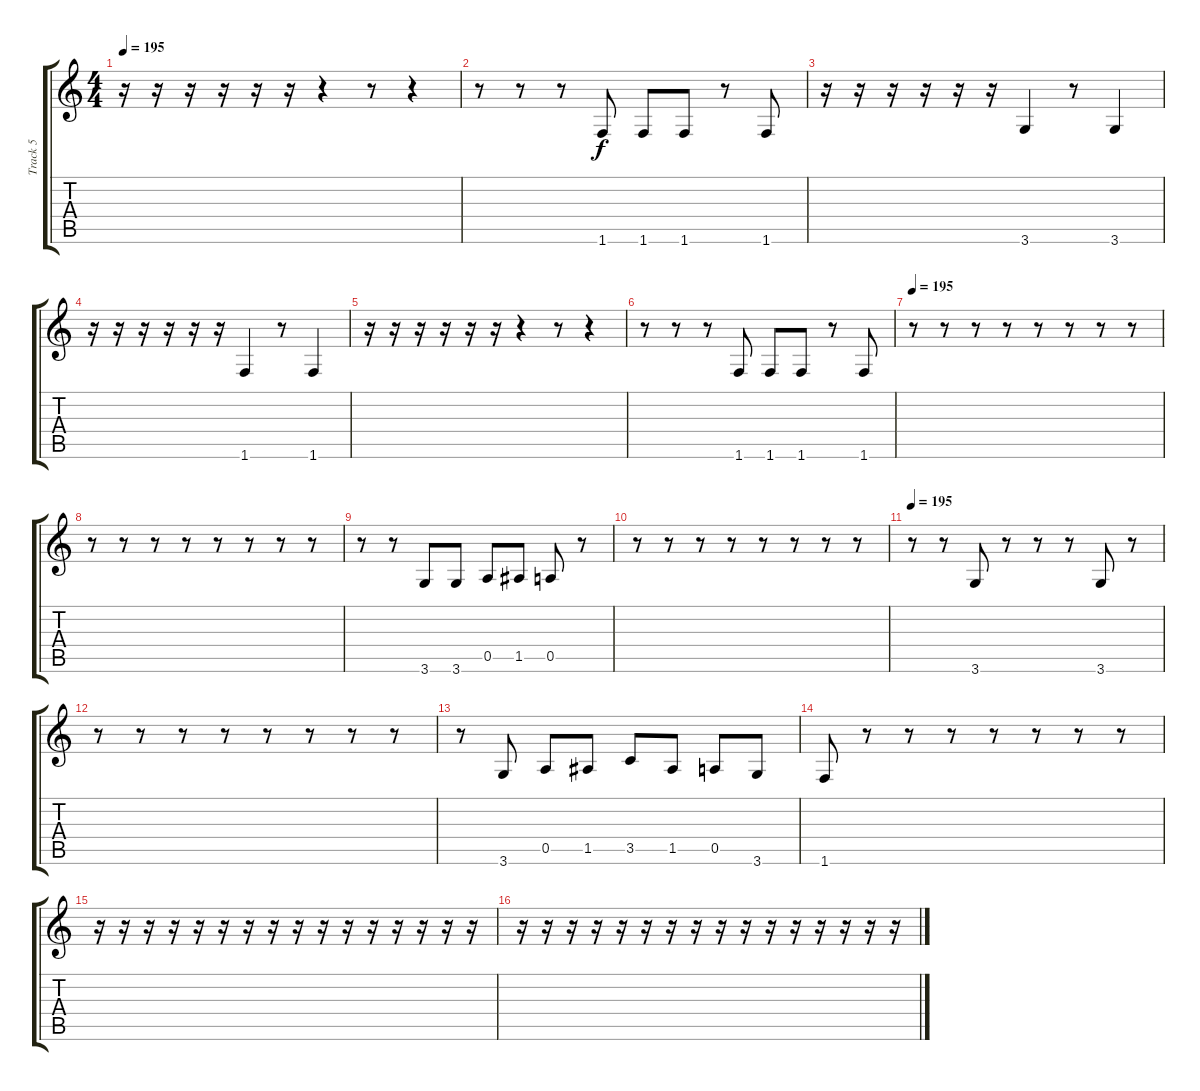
\track ("Track 5" "Track 5") {instrument electricbasspick}
\staff {score tabs}
\tuning (E4 B3 G3 D3 A2 E2) {hide}
\ts (4 4)
\tempo 195
\clef g2
\ks c
r.16{dy f} r.16 r.16 r.16 r.16 r.16 r.4 r.8 r.4 |
r.8 r.8 r.8 1.6.8 1.6.8 1.6.8 r.8 1.6.8 |
r.16 r.16 r.16 r.16 r.16 r.16 3.6.4 r.8 3.6.4 |
r.16 r.16 r.16 r.16 r.16 r.16 1.6.4 r.8 1.6.4 |
r.16 r.16 r.16 r.16 r.16 r.16 r.4 r.8 r.4 |
r.8 r.8 r.8 1.6.8 1.6.8 1.6.8 r.8 1.6.8 |
\tempo 195
r.8 r.8 r.8 r.8 r.8 r.8 r.8 r.8 |
r.8 r.8 r.8 r.8 r.8 r.8 r.8 r.8 |
r.8 r.8 3.6.8 3.6.8 0.5.8 1.5.8 0.5.8 r.8 |
r.8 r.8 r.8 r.8 r.8 r.8 r.8 r.8 |
\tempo 195
r.8 r.8 3.6.8 r.8 r.8 r.8 3.6.8 r.8 |
r.8 r.8 r.8 r.8 r.8 r.8 r.8 r.8 |
r.8 3.6.8 0.5.8 1.5.8 3.5.8 1.5.8 0.5.8 3.6.8 |
1.6.8 r.8 r.8 r.8 r.8 r.8 r.8 r.8 |
r.16 r.16 r.16 r.16 r.16 r.16 r.16 r.16 r.16 r.16 r.16 r.16 r.16 r.16 r.16 r.16 |
r.16 r.16 r.16 r.16 r.16 r.16 r.16 r.16 r.16 r.16 r.16 r.16 r.16 r.16 r.16 r.16
